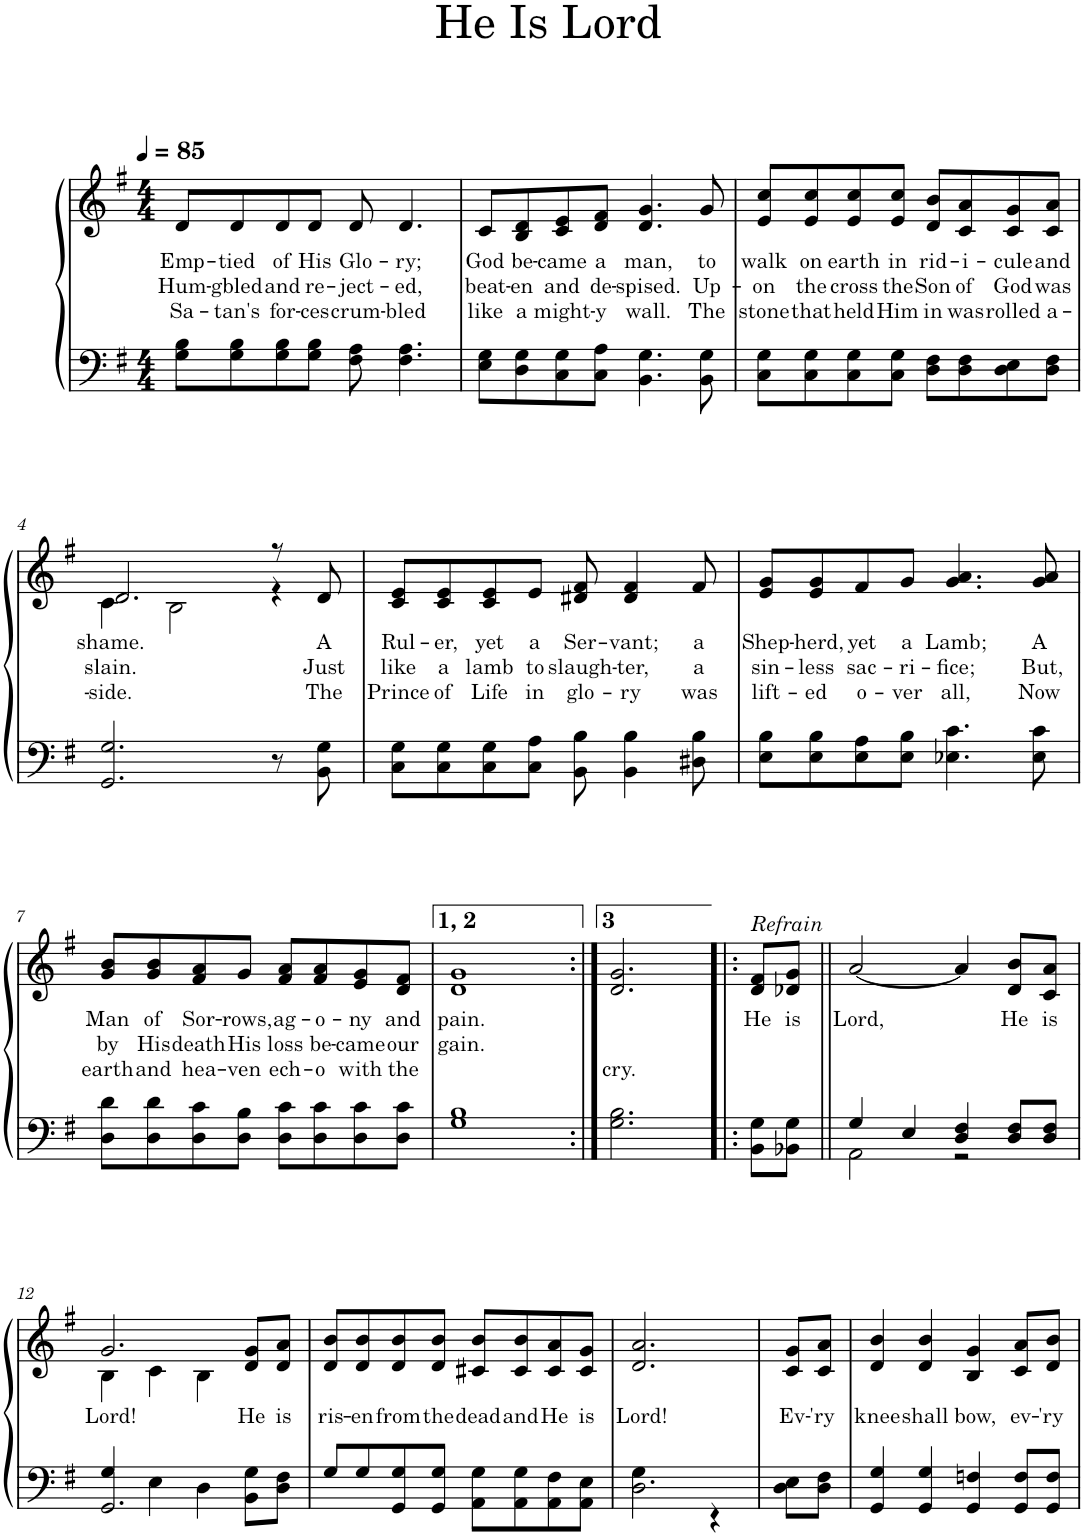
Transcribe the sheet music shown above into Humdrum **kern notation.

**kern	**kern	**text	**text	**text
*part1	*part1	*part1	*part1	*part1
*staff2	*staff1	*staff1	*staff1	*staff1
*I"Piano	*	*	*	*
*I'Pno.	*	*	*	*
*clefF4	*clefG2	*	*	*
*k[f#]	*k[f#]	*	*	*
*M4/4	*M4/4	*	*	*
*MM85	*MM85	*	*	*
=1	=1	=1	=1	=1
!	!	!LO:LY:b	!LO:LY:b	!LO:LY:b
8G\ 8B\L	8d/L	Emp-	Hum-	Sa-
!	!	!LO:LY:b	!LO:LY:b	!LO:LY:b
8G\ 8B\	8d/	-tied	-gbled	-tan's
!	!	!LO:LY:b	!LO:LY:b	!LO:LY:b
8G\ 8B\	8d/	of	and	for-
!	!	!LO:LY:b	!LO:LY:b	!LO:LY:b
8G\ 8B\J	8d/J	His	re-	-ces
!	!	!LO:LY:b	!LO:LY:b	!LO:LY:b
8F#\ 8A\	8d/	Glo-	-ject-	crum-
!	!	!LO:LY:b	!LO:LY:b	!LO:LY:b
4.F#\ 4.A\	4.d/	-ry;	-ed,	-bled
=2	=2	=2	=2	=2
!	!	!LO:LY:b	!LO:LY:b	!LO:LY:b
8E\ 8G\L	8c/L	God	beat-	like
!	!	!LO:LY:b	!LO:LY:b	!LO:LY:b
8D\ 8G\	8B/ 8d/	be-	-en	a
!	!	!LO:LY:b	!LO:LY:b	!LO:LY:b
8C\ 8G\	8c/ 8e/	-came	and	might-
!	!	!LO:LY:b	!LO:LY:b	!LO:LY:b
8C\ 8A\J	8d/ 8f#/J	a	de-	-y
!	!	!LO:LY:b	!LO:LY:b	!LO:LY:b
4.BB\ 4.G\	4.d/ 4.g/	man,	-spised.	wall.
!	!	!LO:LY:b	!LO:LY:b	!LO:LY:b
8BB\ 8G\	8g/	to	Up-	The
=3	=3	=3	=3	=3
!	!	!LO:LY:b	!LO:LY:b	!LO:LY:b
8C\ 8G\L	8e/ 8cc/L	walk	-on	stone
!	!	!LO:LY:b	!LO:LY:b	!LO:LY:b
8C\ 8G\	8e/ 8cc/	on	the	that
!	!	!LO:LY:b	!LO:LY:b	!LO:LY:b
8C\ 8G\	8e/ 8cc/	earth	cross	held
!	!	!LO:LY:b	!LO:LY:b	!LO:LY:b
8C\ 8G\J	8e/ 8cc/J	in	the	Him
!	!	!LO:LY:b	!LO:LY:b	!LO:LY:b
8D\ 8F#\L	8d/ 8b/L	rid-	Son	in
!	!	!LO:LY:b	!LO:LY:b	!LO:LY:b
8D\ 8F#\	8c/ 8a/	-i-	of	was
!	!	!LO:LY:b	!LO:LY:b	!LO:LY:b
8D\ 8E\	8c/ 8g/	-cule	God	rolled
!	!	!LO:LY:b	!LO:LY:b	!LO:LY:b
8D\ 8F#\J	8c/ 8a/J	and	was	a-
!!LO:LB:g=z
=4	=4	=4	=4	=4
!	!	!LO:LY:b	!LO:LY:b	!LO:LY:b
*	*^	*	*	*
2.GG/ 2.G/	2.d/	4c\	shame.	slain.	-side.
.	.	2B\	.	.	.
8r	8r	4r	.	.	.
!	!	!	!LO:LY:b	!LO:LY:b	!LO:LY:b
8BB\ 8G\	8d/	.	A	Just	The
*	*v	*v	*	*	*
=5	=5	=5	=5	=5
!	!	!LO:LY:b	!LO:LY:b	!LO:LY:b
8C\ 8G\L	8c/ 8e/L	Rul-	like	Prince
!	!	!LO:LY:b	!LO:LY:b	!LO:LY:b
8C\ 8G\	8c/ 8e/	-er,	a	of
!	!	!LO:LY:b	!LO:LY:b	!LO:LY:b
8C\ 8G\	8c/ 8e/	yet	lamb	Life
!	!	!LO:LY:b	!LO:LY:b	!LO:LY:b
8C\ 8A\J	8e/J	a	to	in
!	!	!LO:LY:b	!LO:LY:b	!LO:LY:b
8BB\ 8B\	8d#X/ 8f#/	Ser-	slaugh-	glo-
!	!	!LO:LY:b	!LO:LY:b	!LO:LY:b
4BB\ 4B\	4d#/ 4f#/	-vant;	-ter,	-ry
!	!	!LO:LY:b	!LO:LY:b	!LO:LY:b
8D#X\ 8B\	8f#/	a	a	was
=6	=6	=6	=6	=6
!	!	!LO:LY:b	!LO:LY:b	!LO:LY:b
8E\ 8B\L	8e/ 8g/L	Shep-	sin-	lift-
!	!	!LO:LY:b	!LO:LY:b	!LO:LY:b
8E\ 8B\	8e/ 8g/	-herd,	-less	-ed
!	!	!LO:LY:b	!LO:LY:b	!LO:LY:b
8E\ 8A\	8f#/	yet	sac-	o-
!	!	!LO:LY:b	!LO:LY:b	!LO:LY:b
8E\ 8B\J	8g/J	a	-ri-	-ver
!	!	!LO:LY:b	!LO:LY:b	!LO:LY:b
4.E-X\ 4.c\	4.g/ 4.a/	Lamb;	-fice;	all,
!	!	!LO:LY:b	!LO:LY:b	!LO:LY:b
8E-\ 8c\	8g/ 8a/	A	But,	Now
!!LO:LB:g=z
=7	=7	=7	=7	=7
!	!	!LO:LY:b	!LO:LY:b	!LO:LY:b
8D\ 8d\L	8g/ 8b/L	Man	by	earth
!	!	!LO:LY:b	!LO:LY:b	!LO:LY:b
8D\ 8d\	8g/ 8b/	of	His	and
!	!	!LO:LY:b	!LO:LY:b	!LO:LY:b
8D\ 8c\	8f#/ 8a/	Sor-	death	hea-
!	!	!LO:LY:b	!LO:LY:b	!LO:LY:b
8D\ 8B\J	8g/J	-rows,	His	-ven
!	!	!LO:LY:b	!LO:LY:b	!LO:LY:b
8D\ 8c\L	8f#/ 8a/L	ag-	loss	ech-
!	!	!LO:LY:b	!LO:LY:b	!LO:LY:b
8D\ 8c\	8f#/ 8a/	-o-	be-	-o
!	!	!LO:LY:b	!LO:LY:b	!LO:LY:b
8D\ 8c\	8e/ 8g/	-ny	-came	with
!	!	!LO:LY:b	!LO:LY:b	!LO:LY:b
8D\ 8c\J	8d/ 8f#/J	and	our	the
=8	=8	=8	=8	=8
!	!	!LO:LY:b	!LO:LY:b	!
1G 1B	1d 1g	pain.	gain.	.
=9:|!	=9:|!	=9:|!	=9:|!	=9:|!
!	!	!	!	!LO:LY:b
2.G\ 2.B\	2.d/ 2.g/	.	.	cry.
=10!|:	=10!|:	=10!|:	=10!|:	=10!|:
!	!LO:TX:a:i:t=Refrain	!	!	!
!	!	!LO:LY:b	!	!
8BB\ 8G\L	8d/ 8f#/L	He	.	.
!	!	!LO:LY:b	!	!
8BB-X\ 8G\J	8d-X/ 8g/J	is	.	.
=11||	=11||	=11||	=11||	=11||
*^	*	*	*	*
!	!	!	!LO:LY:b	!	!
4G/	2AA\	[2a/	Lord,	.	.
4E/	.	.	.	.	.
4D/ 4F#/	2r	4a/]	.	.	.
!	!	!	!LO:LY:b	!	!
8D/ 8F#/L	.	8d/ 8b/L	He	.	.
!	!	!	!LO:LY:b	!	!
8D/ 8F#/J	.	8c/ 8a/J	is	.	.
!!LO:LB:g=z
=12	=12	=12	=12	=12	=12
!	!	!	!LO:LY:b	!	!
*	*	*^	*	*	*
2.GG/	4G/	2.g/	4B\	Lord!	.	.
.	4E\	.	4c\	.	.	.
.	4D\	.	4B\	.	.	.
!	!	!	!	!LO:LY:b	!	!
8BB\ 8G\L	4ryy	8d/ 8g/L	4ryy	He	.	.
!	!	!	!	!LO:LY:b	!	!
8D\ 8F#\J	.	8d/ 8a/J	.	is	.	.
*v	*v	*	*	*	*	*
*	*v	*v	*	*	*
=13	=13	=13	=13	=13
!	!	!LO:LY:b	!	!
8G/L	8d/ 8b/L	ris-	.	.
!	!	!LO:LY:b	!	!
8G/	8d/ 8b/	-en	.	.
!	!	!LO:LY:b	!	!
8GG/ 8G/	8d/ 8b/	from	.	.
!	!	!LO:LY:b	!	!
8GG/ 8G/J	8d/ 8b/J	the	.	.
!	!	!LO:LY:b	!	!
8AA\ 8G\L	8c#X/ 8b/L	dead	.	.
!	!	!LO:LY:b	!	!
8AA\ 8G\	8c#/ 8b/	and	.	.
!	!	!LO:LY:b	!	!
8AA\ 8F#\	8c#/ 8a/	He	.	.
!	!	!LO:LY:b	!	!
8AA\ 8E\J	8c#/ 8g/J	is	.	.
=14	=14	=14	=14	=14
*^	*	*	*	*
!	!	!	!LO:LY:b	!	!
2.D\	4G\	2.d/ 2.a/	Lord!	.	.
.	4ryy	.	.	.	.
.	4r	.	.	.	.
=15	=15	=15	=15	=15	=15
!	!	!	!LO:LY:b	!	!
*v	*v	*	*	*	*
8D\ 8E\L	8c/ 8g/L	Ev-	.	.
!	!	!LO:LY:b	!	!
8D\ 8F#\J	8c/ 8a/J	-'ry	.	.
=16	=16	=16	=16	=16
!	!	!LO:LY:b	!	!
4GG/ 4G/	4d/ 4b/	knee	.	.
!	!	!LO:LY:b	!	!
4GG/ 4G/	4d/ 4b/	shall	.	.
!	!	!LO:LY:b	!	!
4GG/ 4Fn/	4B/ 4g/	bow,	.	.
!	!	!LO:LY:b	!	!
8GG/ 8F/L	8c/ 8a/L	ev-	.	.
!	!	!LO:LY:b	!	!
8GG/ 8F/J	8d/ 8b/J	-'ry	.	.
=	=	=	=	=
*-	*-	*-	*-	*-
